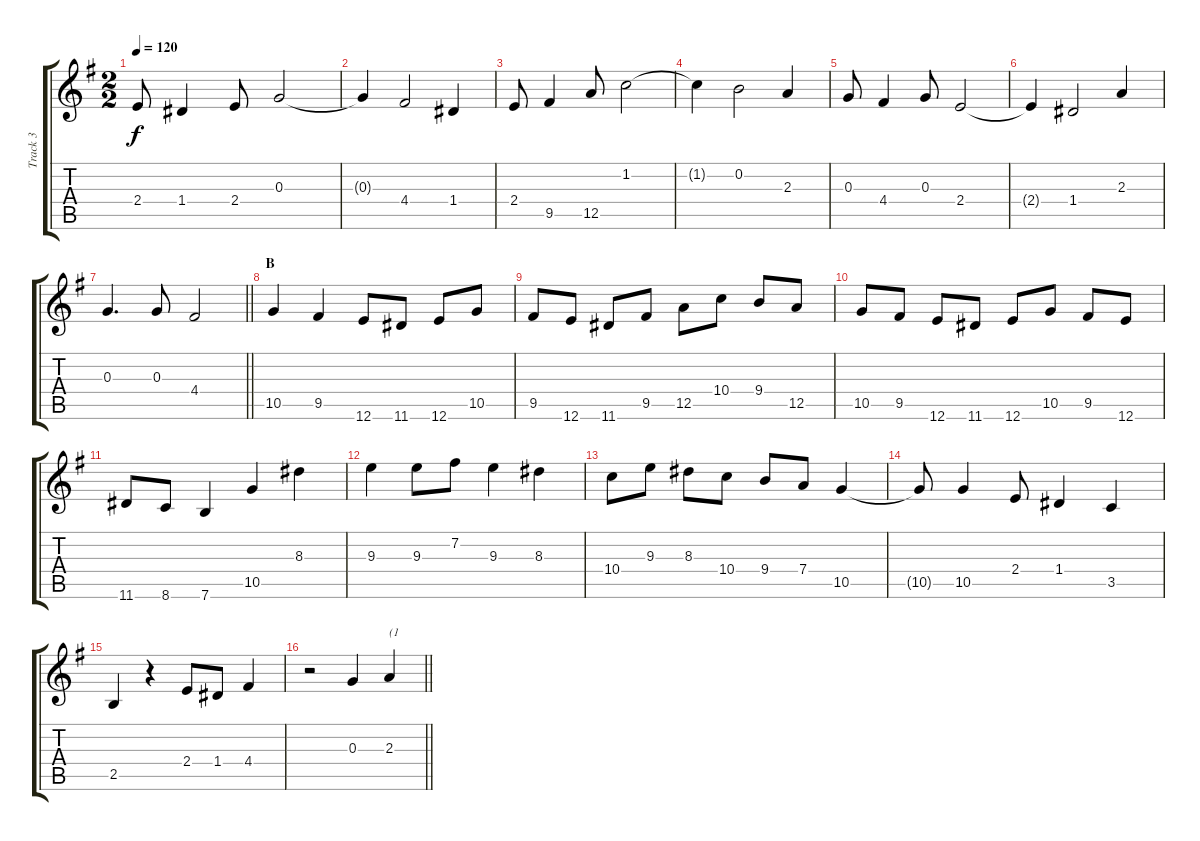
\track ("Track 3" "Track 3") {instrument acousticguitarnylon}
\staff {score tabs}
\tuning (E4 B3 G3 D3 A2 E2) {hide}
\ts (2 2)
\tempo 120
\clef g2
\ks eminor
2.4.8{dy f} 1.4.4 2.4.8 0.3.2 |
0.3{t}.4 4.4.2 1.4.4 |
2.4.8 9.5.4 12.5.8 1.2.2 |
1.2{t}.4 0.2.2 2.3.4 |
0.3.8 4.4.4 0.3.8 2.4.2 |
2.4{t}.4 1.4.2 2.3.4 |
\barLineRight lightlight
0.3.4{d} 0.3.8 4.4.2 |
\section ("" "B")
10.5.4 9.5.4 12.6.8 11.6.8 12.6.8 10.5.8 |
9.5.8 12.6.8 11.6.8 9.5.8 12.5.8 10.4.8 9.4.8 12.5.8 |
10.5.8 9.5.8 12.6.8 11.6.8 12.6.8 10.5.8 9.5.8 12.6.8 |
11.6.8 8.6.8 7.6.4 10.5.4 8.3.4 |
9.3.4 9.3.8 7.2.8 9.3.4 8.3.4 |
10.4.8 9.3.8 8.3.8 10.4.8 9.4.8 7.4.8 10.5.4 |
10.5{t}.8 10.5.4 2.4.8 1.4.4 3.5.4 |
2.5.4 r.4 2.4.8 1.4.8 4.4.4 |
\barLineRight lightlight
r.2 0.3.4 2.3.4{txt "(1"}
